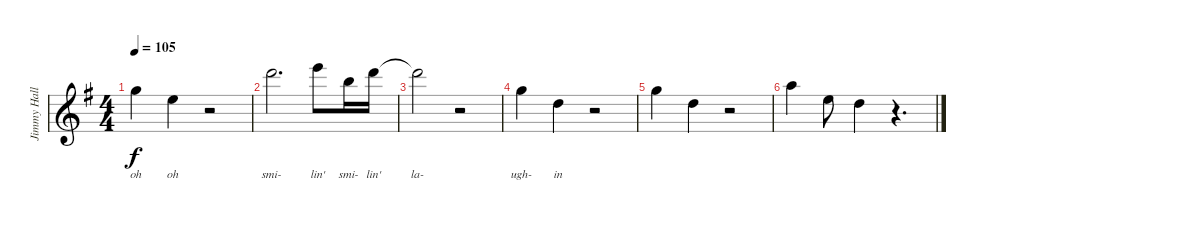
\track ("Jimmy Hall Vocal" "Jimmy Hall") {instrument contrabass}
\staff {score}
\tuning (E4 B3 G3 D3 A2 E2) {hide}
\ts (4 4)
\tempo 105
\clef g2
\ks g
3.1.4{lyrics (0 "oh") lyrics (1 "") lyrics (2 "") lyrics (3 "") lyrics (4 "") dy f} 5.2.4{lyrics (0 "oh") lyrics (1 "") lyrics (2 "") lyrics (3 "") lyrics (4 "")} r.2 |
10.1.2{d lyrics (0 "smi-") lyrics (1 "") lyrics (2 "") lyrics (3 "") lyrics (4 "")} 12.1.8{lyrics (0 "lin'") lyrics (1 "") lyrics (2 "") lyrics (3 "") lyrics (4 "")} 12.2.16{lyrics (0 "smi-") lyrics (1 "") lyrics (2 "") lyrics (3 "") lyrics (4 "")} 10.1.16{lyrics (0 "lin'") lyrics (1 "") lyrics (2 "") lyrics (3 "") lyrics (4 "")} |
10.1{t}.2{lyrics (0 "la-") lyrics (1 "") lyrics (2 "") lyrics (3 "") lyrics (4 "")} r.2 |
3.1.4{lyrics (0 "ugh-") lyrics (1 "") lyrics (2 "") lyrics (3 "") lyrics (4 "")} 3.2.4{lyrics (0 "in") lyrics (1 "") lyrics (2 "") lyrics (3 "") lyrics (4 "")} r.2 |
3.1.4 3.2.4 r.2 |
5.1.4 5.2.8 3.2.4 r.4{d}
